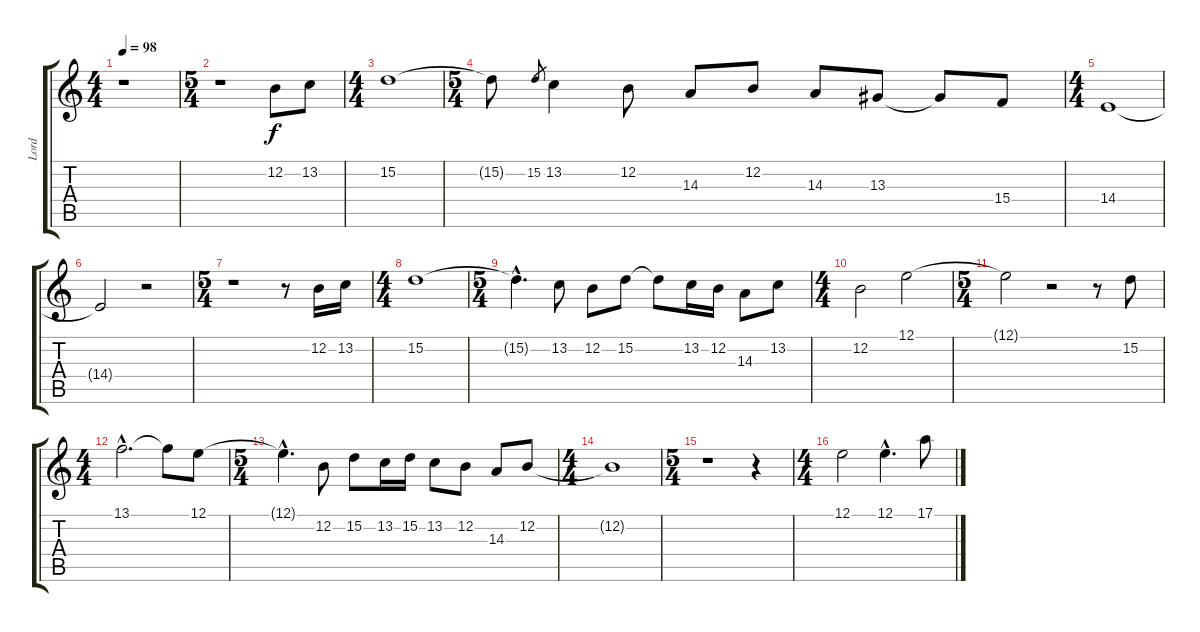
\track ("Lord" "Lord") {instrument pad7halo}
\staff {score tabs}
\tuning (E4 B3 G3 D3 A2 E2) {hide}
\ts (4 4)
\tempo 98
\clef g2
\ks c
r.1{dy f} |
\ts (5 4)
r.1 12.2.8 13.2.8 |
\ts (4 4)
15.2.1 |
\ts (5 4)
15.2{t}.8 15.2.8{gr} 13.2.4 12.2.8 14.3.8 12.2.8 14.3.8 13.3.8 13.3{t}.8 15.4.8 |
\ts (4 4)
14.4.1 |
14.4{t}.2 r.2 |
\ts (5 4)
r.1 r.8 12.2.16 13.2.16 |
\ts (4 4)
15.2.1 |
\ts (5 4)
15.2{hac t}.4{d} 13.2.8 12.2.8 15.2.8 15.2{t}.8 13.2.16 12.2.16 14.3.8 13.2.8 |
\ts (4 4)
12.2.2 12.1.2 |
\ts (5 4)
12.1{t}.2 r.2 r.8 15.2.8 |
\ts (4 4)
13.1{hac}.2{d} 13.1{t}.8 12.1.8 |
\ts (5 4)
12.1{hac t}.4{d} 12.2.8 15.2.8 13.2.16 15.2.16 13.2.8 12.2.8 14.3.8 12.2.8 |
\ts (4 4)
12.2{t}.1 |
\ts (5 4)
r.1 r.4 |
\ts (4 4)
12.1.2 12.1{hac}.4{d} 17.1.8
